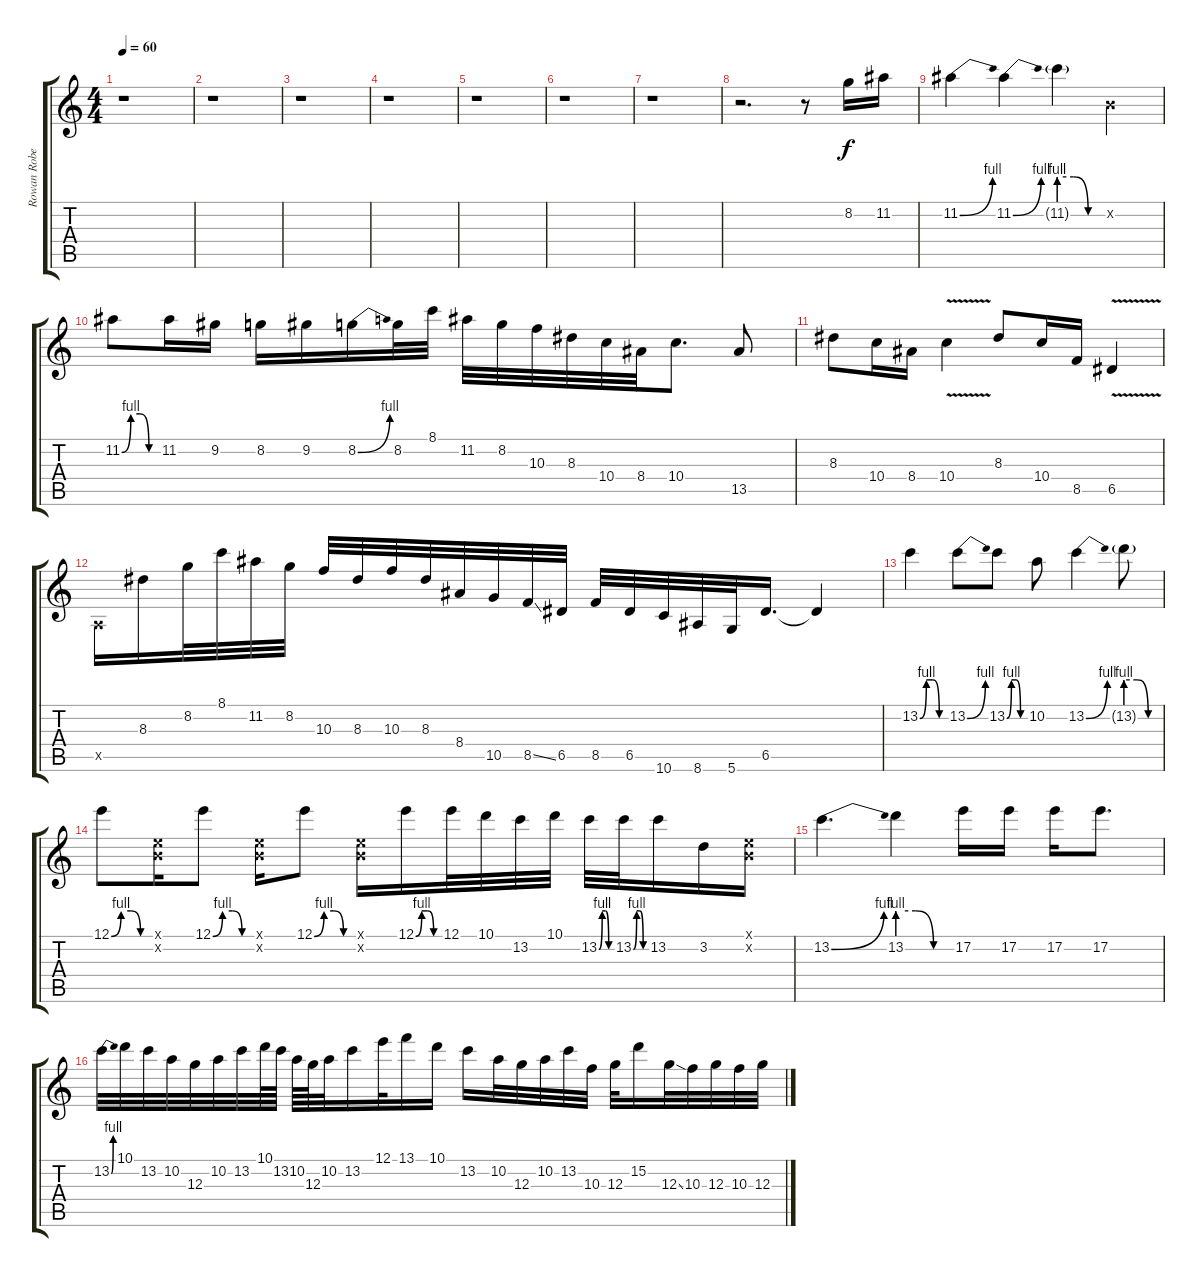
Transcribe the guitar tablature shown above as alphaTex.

\track ("Rowan Robertson V" "Rowan Robe") {instrument distortionguitar}
\staff {score tabs}
\tuning (E4 B3 G3 D3 A2 D2) {hide}
\ts (4 4)
\tempo 60
\clef g2
\ks c
r.1{dy f} |
r.1 |
r.1 |
r.1 |
r.1 |
r.1 |
r.1 |
r.2{d} r.8 8.2.16 11.2.16 |
11.2{be (bend 0 0 60 4)}.4 11.2{be (bend 0 0 60 4)}.4 11.2{be (custom 0 4 20 4 40 0 60 0) g}.4 0.2{x}.4 |
11.2{be (custom 0 0 15 4 30 4 45 0 60 0)}.8 11.2.16 9.2.16 8.2.16 9.2.16 8.2{be (bend 0 0 60 4)}.16 8.2.32 8.1.32 11.2.32 8.2.32 10.3.32 8.3.32 10.4.32 8.4.32 10.4.8{d} 13.5.8 |
8.3.8 10.4.16 8.4.16 10.4{v}.4 8.3.8 10.4.16 8.5.16 6.5{v}.4 |
0.5{x}.16 8.3.16 8.2.32 8.1.32 11.2.32 8.2.32 10.3.32 8.3.32 10.3.32 8.3.32 8.4.32 10.5.32 8.5{ss}.32 6.5.32 8.5.32 6.5.32 10.6.32 8.6.32 5.6.32 6.5.16{d} 6.5{t}.4 |
13.2{be (custom 0 0 15 4 30 4 45 0 60 0)}.4 13.2{be (bend 0 0 60 4)}.8 13.2{be (custom 0 0 15 4 30 4 45 0 60 0)}.8 10.2.8 13.2{be (bend 0 0 60 4)}.4 13.2{be (custom 0 4 20 4 40 0 60 0) g}.8 |
12.1{be (custom 0 0 15 4 30 4 45 0 60 0)}.8 (0.1{x} 0.2{x}).16 12.1{be (custom 0 0 15 4 30 4 45 0 60 0)}.8 (0.1{x} 0.2{x}).16 12.1{be (custom 0 0 15 4 30 4 45 0 60 0)}.8 (0.1{x} 0.2{x}).16 12.1{be (custom 0 0 15 4 30 4 45 0 60 0)}.16 12.1.32 10.1.32 13.2.32 10.1.32 13.2{be (custom 0 0 15 4 30 4 45 0 60 0)}.32 13.2{be (custom 0 0 15 4 30 4 45 0 60 0)}.32 13.2.16 3.2.16 (0.1{x} 0.2{x}).16 |
13.2{be (bend 0 0 60 4)}.4{d} 13.2{be (custom 0 4 20 4 40 0 60 0)}.4 17.2.16 17.2.16 17.2.16 17.2.8{d} |
13.2{be (bend 0 0 60 4)}.32 10.1.32 13.2.32 10.2.32 12.3.32 10.2.32 13.2.32 10.1.64 13.2.64 10.2.64 12.3.64 10.2.32 13.2.16 12.1.32 13.1.16 10.1.16 13.2.16 10.2.32 12.3.32 10.2.32 13.2.32 10.3.32 12.3.32 15.2.16 12.3{ss}.32 10.3.32 12.3.32 10.3.32 12.3.32
